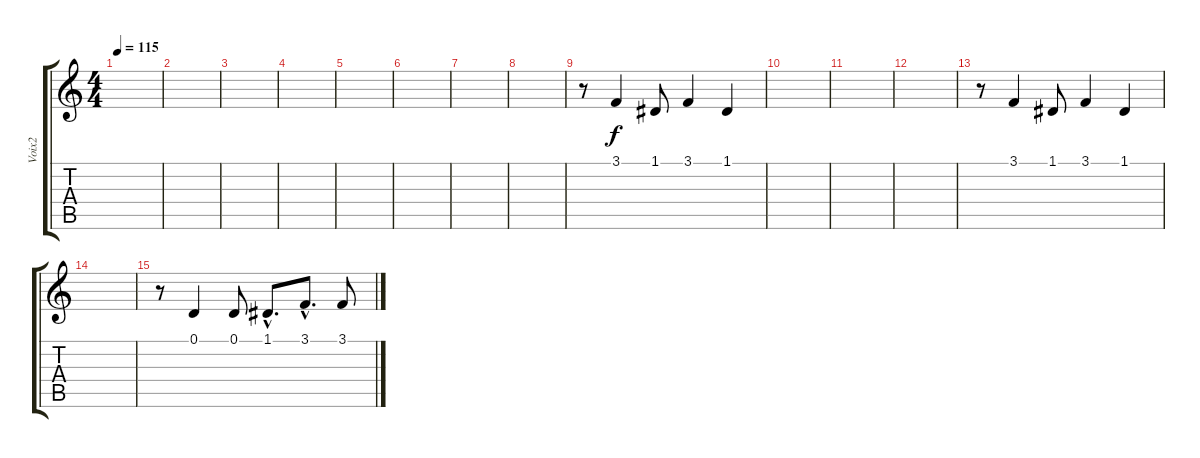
\track ("Voix2" "Voix2") {instrument sopranosax}
\staff {score tabs}
\tuning (D4 A3 F3 C3 G2 C2) {hide}
\ts (4 4)
\tempo 115
\clef g2
\ks c
|
|
|
|
|
|
|
|
r.8 3.1.4 1.1.8 3.1.4 1.1.4 |
|
|
|
r.8 3.1.4 1.1.8 3.1.4 1.1.4 |
|
r.8 0.1.4 0.1.8 1.1{hac}.8{d} 3.1{hac}.8{d} 3.1.8
